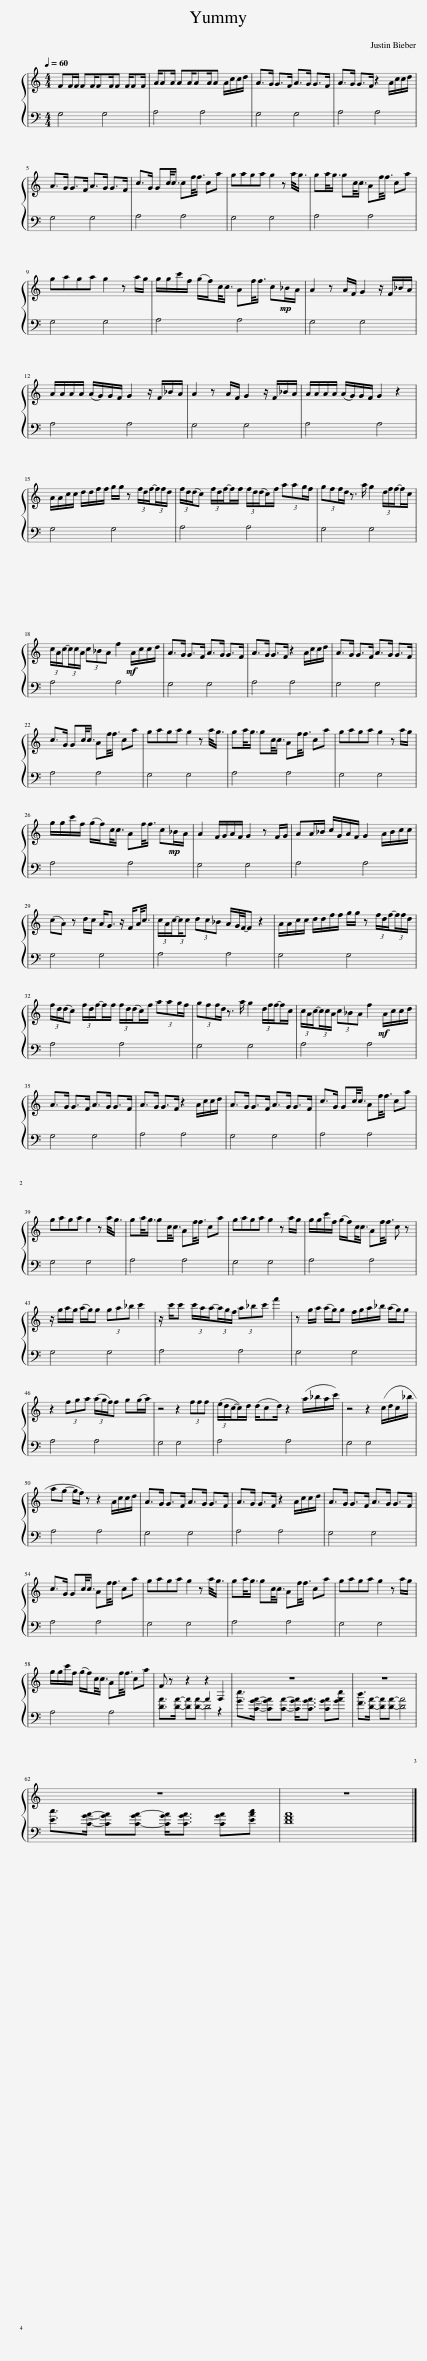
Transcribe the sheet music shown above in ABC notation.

X:1
%%score { 1 | ( 2 3 ) }
L:1/8
Q:1/4=60
M:4/4
I:linebreak $
K:C
V:1 treble
V:2 bass
V:3 bass
V:1
 FF/F/ FF/FF/F F/FF/ | A/AA/ AA/AA/A A/c/c/d/ | A>G G>F A>G G>F | A>G G>F z2 A/c/c/d/ |$ A>G G>F A>G G>F | %5
 c>G Gc/<c/ cf/<f/ ca | gaga g2 z a/<g/ | ga/<g/ gc/<c/ Af/<f/ ca |$ gaga g2 z a/g/ | g/g/c'/f/ (g/f/)c/<c/ Af/<f/ c!mp!_B/A/ | %10
 A2 z A/F/ G2 z/ F/_B/A/ |$ A/A/A/A/ (A/G/)G/F/ G2 z/ F/_B/A/ | A2 z A/F/ G2 z/ F/_B/A/ | A/A/A/A/ (A/G/)G/F/ G2 z2 |$ A/A/c/c/ d/d/f/f/ g/g/ z (3f/d/f/-(3f/f/d/ | %15
 (3f/d/(d/c) (3f/d/f/-f/f/ (3f/d/(d/c/)f/ (3:2:4aag/f/ | (3:2:4gff/d/ z3/2 a/ g2 (3d/f/f/-f/c/ |$ (3c/A/c/-(3c/c/A/ (3c_BA f2!mf! A/c/c/d/ | A>G G>F A>G G>F | A>G G>F z2 A/c/c/d/ | %20
 A>G G>F A>G G>F |$ c>G Gc/<c/ Af/<f/ ca | gaga g2 z a/<g/ | ga/<g/ gc/<c/ Af/<f/ ca | gaga g2 z a/g/ |$ %25
 g/g/c'/f/ (g/f/)c/<c/ Af/<f/ c!mp!_B/A/ | A2 F/G/A/F/ G2 z F/G/ | AA/_B/ c/G/A/F/ G2 A/B/c/c/ |$ (cA) z d/c/ A<G z/ F/A/<c/ | (3c/A/c/-(3:2:2c/c (3dc_B A/G/4F/4-F z2 | %30
 A/A/c/c/ d/d/f/f/ g/g/ z (3f/d/f/-(3f/f/d/ |$ (3f/d/(d/c) (3f/d/f/-f/f/ (3f/d/(d/c/)f/ (3:2:4aag/f/ | (3:2:4gff/d/ z3/2 a/ g2 (3d/f/f/-f/c/ | (3c/A/c/-(3c/c/A/ (3c_BA f2!mf! A/c/c/d/ |$ A>G G>F A>G G>F | %35
 A>G G>F z2 A/c/c/d/ | A>G G>F A>G G>F | c>G Gc/<c/ Af/<f/ ca |$ gaga g2 z a/<g/ | ga/<g/ gc/<c/ Af/<f/ ca | %40
 gaga g2 z a/g/ | g/g/c'/f/ (g/f/)c/<c/ Af/<f/ c z |$ z/ g/a/g/ (a/g/)g (3ga_b c'2 | z/ c'/c' (3c'/a/a/-(3a/g/f/ (3a_bc' f'2 | z g/a/ (a/g/)g f/g/a/_b/ (a/g/)g |$ %45
 z2 (3fga (3(a/g/f/)f g(g/a/) | z4 z2 (3fff | (3(e/d/c/-c/)d/ (d/cd/) z2 (a/_b/a/c'/) | z4 z2 (c/d/c/_b/ |$ ag- g/f/) z z2 A/c/c/d/ | %50
 A>G G>F A>G G>F | A>G G>F z2 A/c/c/d/ | A>G G>F A>G G>F |$ c>G Gc/<c/ Af/<f/ ca | gaga g2 z a/<g/ | %55
 ga/<g/ gc/<c/ Af/<f/ ca | gaga g2 z a/g/ |$ g/g/c'/f/ (g/f/)c/<c/ Af/<f/ ca | F z z2 z2 F,2 | z8 | %60
 z8 |$ z8 | z8 |] %63
V:2
 G,4 G,4 | A,4 A,4 | G,4 G,4 | A,4 A,4 |$ G,4 G,4 | %5
 A,4 A,4 | G,4 G,4 | A,4 A,4 |$ G,4 G,4 | A,4 A,4 | %10
 G,4 G,4 |$ A,4 A,4 | G,4 G,4 | A,4 A,4 |$ G,4 G,4 | %15
 A,4 A,4 | G,4 G,4 |$ A,4 A,4 | G,4 G,4 | A,4 A,4 | %20
 G,4 G,4 |$ A,4 A,4 | G,4 G,4 | A,4 A,4 | G,4 G,4 |$ %25
 A,4 A,4 | G,4 G,4 | A,4 A,4 |$ G,4 G,4 | A,4 A,4 | %30
 G,4 G,4 |$ A,4 A,4 | G,4 G,4 | A,4 A,4 |$ G,4 G,4 | %35
 A,4 A,4 | G,4 G,4 | A,4 A,4 |$ G,4 G,4 | A,4 A,4 | %40
 G,4 G,4 | A,4 A,4 |$ G,4 G,4 | A,4 A,4 | G,4 G,4 |$ %45
 A,4 A,4 | G,4 G,4 | A,4 A,4 | G,4 G,4 |$ A,4 A,4 | %50
 G,4 G,4 | A,4 A,4 | G,4 G,4 |$ A,4 A,4 | G,4 G,4 | %55
 A,4 A,4 | G,4 G,4 |$ A,4 A,4 | [DA]>[DA]- [DA][DA]- A2 z2 | [Ge]>[CGA]- [CGA][CA]- [CGA]<[CGA] [CGA][GAe] | %60
 [Fd]>[DA]- [DA][DA]- [DA]4 |$ [Ec]>[CGA]- [CGA][C-GA-] [CGA]<[CGA] [CGA][EAc] | [DFA]8 |] %63
V:3
 x8 | x8 | x8 | x8 |$ x8 | %5
 x8 | x8 | x8 |$ x8 | x8 | %10
 x8 |$ x8 | x8 | x8 |$ x8 | %15
 x8 | x8 |$ x8 | x8 | x8 | %20
 x8 |$ x8 | x8 | x8 | x8 |$ %25
 x8 | x8 | x8 |$ x8 | x8 | %30
 x8 |$ x8 | x8 | x8 |$ x8 | %35
 x8 | x8 | x8 |$ x8 | x8 | %40
 x8 | x8 |$ x8 | x8 | x8 |$ %45
 x8 | x8 | x8 | x8 |$ x8 | %50
 x8 | x8 | x8 |$ x8 | x8 | %55
 x8 | x8 |$ x8 | x4 D4 | x8 | %60
 x8 |$ x8 | x8 |] %63
